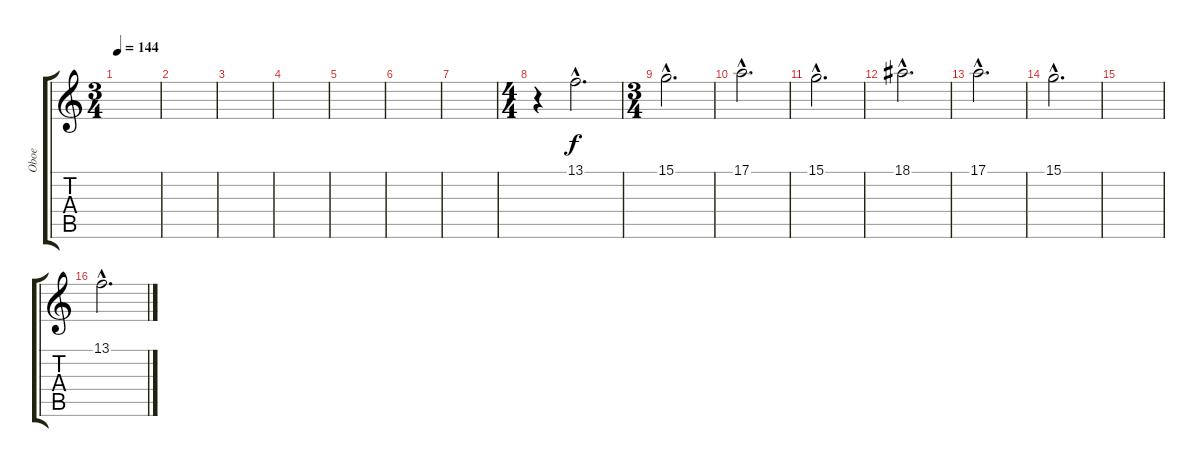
\track ("Oboe" "Oboe") {instrument oboe}
\staff {score tabs}
\tuning (E4 B3 G3 D3 A2 E2) {hide}
\ts (3 4)
\tempo 144
\clef g2
\ks c
|
|
|
|
|
|
|
\ts (4 4)
r.4 13.1{hac}.2{d} |
\ts (3 4)
15.1{hac}.2{d} |
17.1{hac}.2{d} |
15.1{hac}.2{d} |
18.1{hac}.2{d} |
17.1{hac}.2{d} |
15.1{hac}.2{d} |
|
13.1{hac}.2{d}
